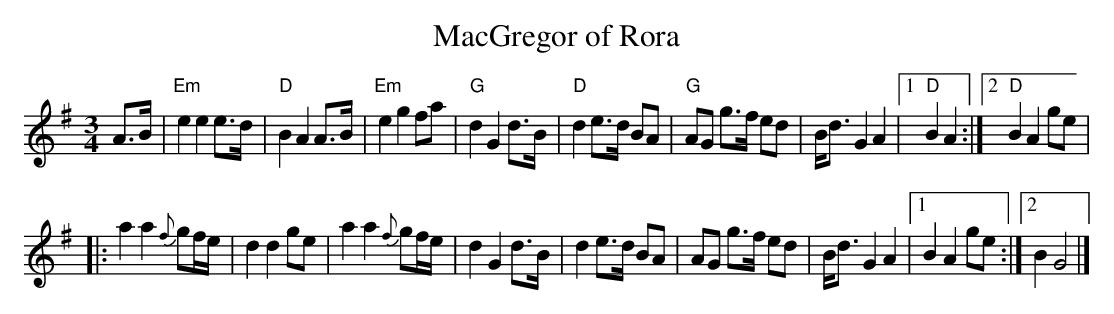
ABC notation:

X:1
T:MacGregor of Rora
M:3/4
L:1/8
K:G
A>B|"Em" e2e2e>d|"D"B2A2A>B|"Em"e2g2fa|"G"d2G2d>B|"D"d2e>d BA|"G" AG g>f ed| B<dG2A2|1"D"B2A2:|2"D"B2A2ge|
|:a2a2{f}gf/e/ |d2d2ge|a2a2{f}gf/e/ |d2G2d>B|d2e>d BA| AG g>f ed| B<dG2A2|1B2A2ge:|2B2G4|]
